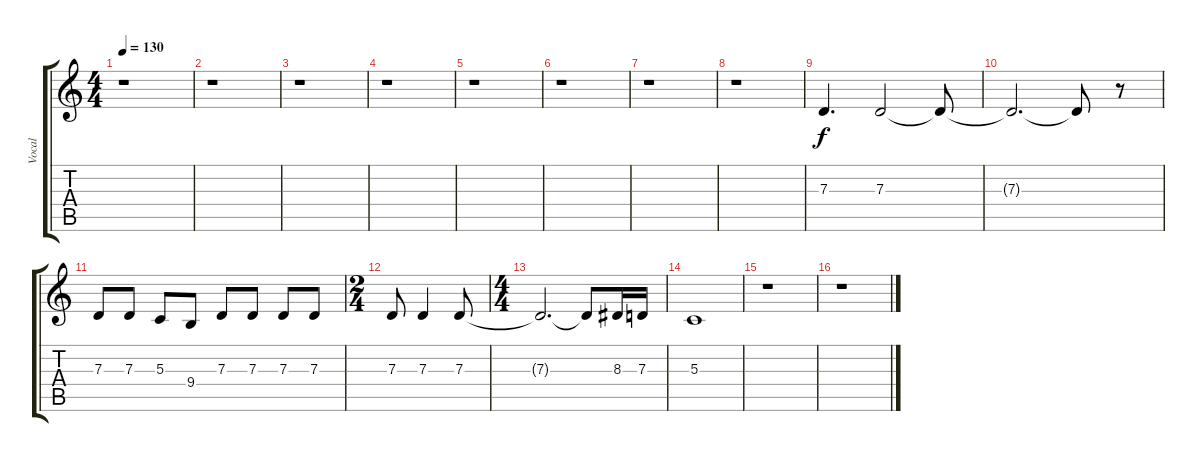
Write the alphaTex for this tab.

\track ("Vocal" "Vocal") {instrument englishhorn}
\staff {score tabs}
\tuning (E4 B3 G3 D3 A2 E2) {hide}
\ts (4 4)
\tempo 130
\clef g2
\ks c
r.1{dy f} |
r.1 |
r.1 |
r.1 |
r.1 |
r.1 |
r.1 |
r.1 |
7.3.4{d} 7.3.2 7.3{t}.8 |
7.3{t}.2{d} 7.3{t}.8 r.8 |
7.3.8 7.3.8 5.3.8 9.4.8 7.3.8 7.3.8 7.3.8 7.3.8 |
\ts (2 4)
7.3.8 7.3.4 7.3.8 |
\ts (4 4)
7.3{t}.2{d} 7.3{t}.8 8.3.16 7.3.16 |
5.3.1 |
r.1 |
r.1
